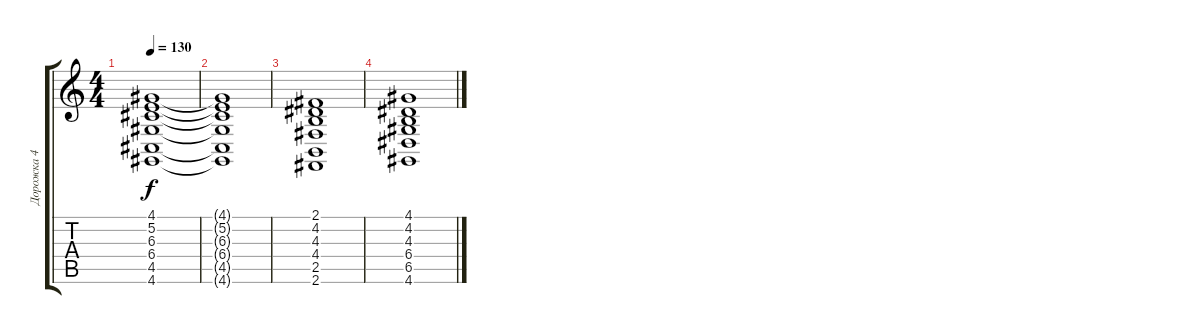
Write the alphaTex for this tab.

\track ("Дорожка 4" "Дорожка 4") {instrument stringensemble1}
\staff {score tabs}
\tuning (E4 B3 G3 D3 A2 E2) {hide}
\ts (4 4)
\tempo 130
\clef g2
\ks c
(4.1 5.2 6.3 6.4 4.5 4.6).1{dy f} |
(4.1{t} 5.2{t} 6.3{t} 6.4{t} 4.5{t} 4.6{t}).1 |
(2.1 4.2 4.3 4.4 2.5 2.6).1 |
(4.1 4.2 4.3 6.4 6.5 4.6).1
